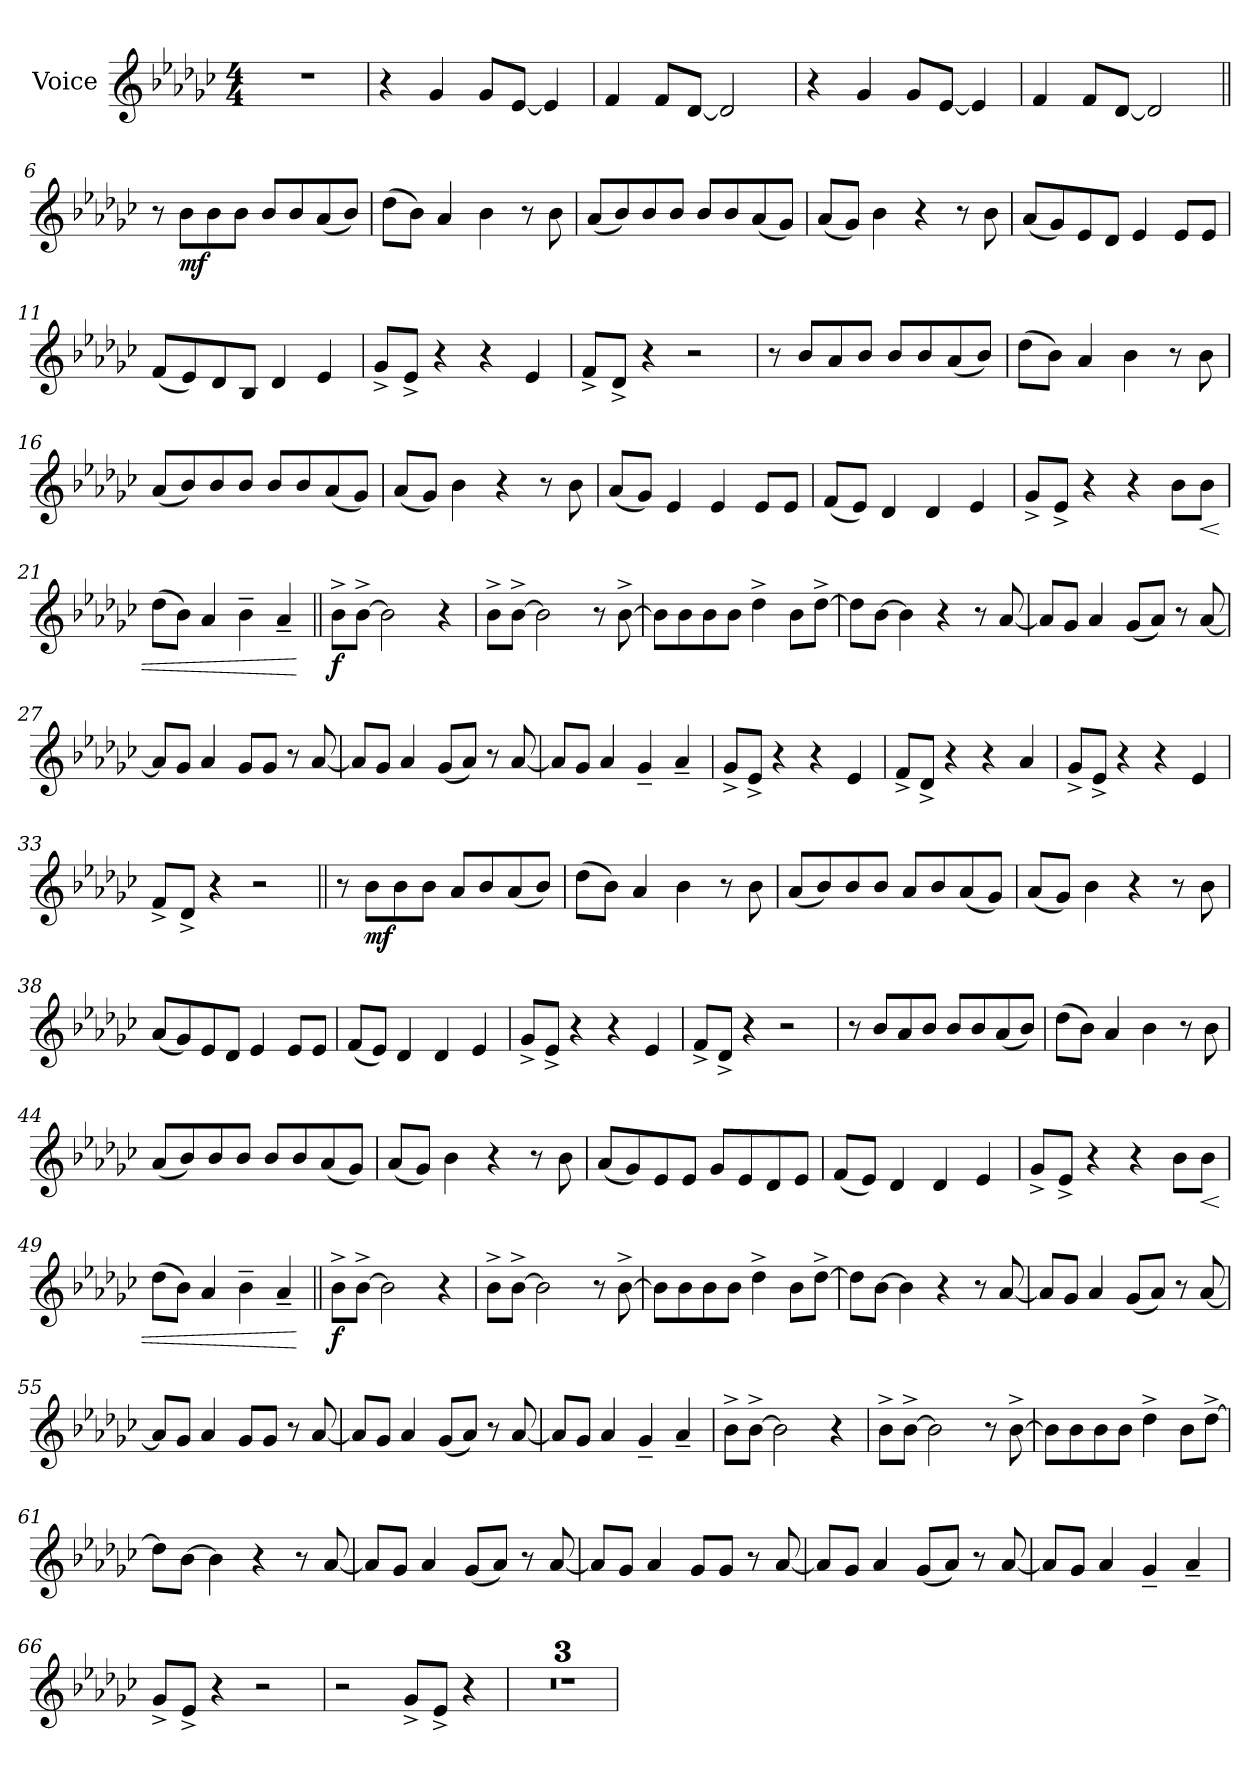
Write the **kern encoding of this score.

**kern	**dynam
*part1	*part1
*staff1	*staff1
*I"Voice	*
*I'Vc.	*
*clefG2	*
*k[b-e-a-d-g-c-]	*
*M4/4	*
*MM140	*
=1	=1
1r	.
=2	=2
4r	.
4g-!	.
8g-!L	.
[8e-!J	.
4e-!]	.
=3	=3
4f!	.
8f!L	.
[8d-!J	.
2d-!]	.
=4	=4
4r	.
4g-!	.
8g-!L	.
[8e-!J	.
4e-!]	.
=5	=5
4f!	.
8f!L	.
[8d-!J	.
2d-!]	.
=6||	=6||
8r	.
!	!LO:DY:b
8b-L	mf
8b-	.
8b-J	.
8b-L	.
8b-	.
(<8a-	.
8b-J)	.
=7	=7
(>8dd-L	.
8b-J)	.
4a-	.
4b-	.
8r	.
8b-	.
=8	=8
(<8a-L	.
8b-)	.
8b-	.
8b-J	.
8b-L	.
8b-	.
(<8a-	.
8g-J)	.
=9	=9
(<8a-L	.
8g-J)	.
4b-	.
4r	.
8r	.
8b-	.
=10	=10
(<8a-L	.
8g-)	.
8e-	.
8d-J	.
4e-	.
8e-L	.
8e-J	.
=11	=11
(<8fL	.
8e-)	.
8d-	.
8B-J	.
4d-	.
4e-	.
=12	=12
8g-^L	.
8e-^J	.
4r	.
4r	.
4e-	.
=13	=13
8f^L	.
8d-^J	.
4r	.
2r	.
=14	=14
8r	.
8b-L	.
8a-	.
8b-J	.
8b-L	.
8b-	.
(<8a-	.
8b-J)	.
=15	=15
(>8dd-L	.
8b-J)	.
4a-	.
4b-	.
8r	.
8b-	.
=16	=16
(<8a-L	.
8b-)	.
8b-	.
8b-J	.
8b-L	.
8b-	.
(<8a-	.
8g-J)	.
=17	=17
(<8a-L	.
8g-J)	.
4b-	.
4r	.
8r	.
8b-	.
=18	=18
(<8a-L	.
8g-J)	.
4e-	.
4e-	.
8e-L	.
8e-J	.
=19	=19
(<8fL	.
8e-J)	.
4d-	.
4d-	.
4e-	.
=20	=20
8g-^L	.
8e-^J	.
4r	.
4r	.
8b-L	.
!	!LO:HP:b
8b-J	<
=21	=21
(>8dd-L	.
8b-J)	.
4a-	.
4b-~	.
4a-~	.
.	[
=22||	=22||
!	!LO:DY:b
8b-^L	f
[8b-^J	.
2b-]	.
4r	.
=23	=23
8b-^L	.
[8b-^J	.
2b-]	.
8r	.
[8b-^	.
=24	=24
8b-L]	.
8b-	.
8b-	.
8b-J	.
4dd-^	.
8b-L	.
[8dd-^J	.
=25	=25
8dd-L]	.
[8b-J	.
4b-]	.
4r	.
8r	.
[8a-	.
=26	=26
8a-L]	.
8g-J	.
4a-	.
(<8g-L	.
8a-J)	.
8r	.
[8a-	.
=27	=27
8a-L]	.
8g-J	.
4a-	.
8g-L	.
8g-J	.
8r	.
[8a-	.
=28	=28
8a-L]	.
8g-J	.
4a-	.
(<8g-L	.
8a-J)	.
8r	.
[8a-	.
=29	=29
8a-L]	.
8g-J	.
4a-	.
4g-~	.
4a-~	.
=30	=30
8g-^L	.
8e-^J	.
4r	.
4r	.
4e-	.
=31	=31
8f^L	.
8d-^J	.
4r	.
4r	.
4a-	.
=32	=32
8g-^L	.
8e-^J	.
4r	.
4r	.
4e-	.
=33	=33
8f^L	.
8d-^J	.
4r	.
2r	.
=34||	=34||
8r	.
!	!LO:DY:b
8b-L	mf
8b-	.
8b-J	.
8a-L	.
8b-	.
(<8a-	.
8b-J)	.
=35	=35
(>8dd-L	.
8b-J)	.
4a-	.
4b-	.
8r	.
8b-	.
=36	=36
(<8a-L	.
8b-)	.
8b-	.
8b-J	.
8a-L	.
8b-	.
(<8a-	.
8g-J)	.
=37	=37
(<8a-L	.
8g-J)	.
4b-	.
4r	.
8r	.
8b-	.
=38	=38
(<8a-L	.
8g-)	.
8e-	.
8d-J	.
4e-	.
8e-L	.
8e-J	.
=39	=39
(<8fL	.
8e-J)	.
4d-	.
4d-	.
4e-	.
=40	=40
8g-^L	.
8e-^J	.
4r	.
4r	.
4e-	.
=41	=41
8f^L	.
8d-^J	.
4r	.
2r	.
=42	=42
8r	.
8b-L	.
8a-	.
8b-J	.
8b-L	.
8b-	.
(<8a-	.
8b-J)	.
=43	=43
(>8dd-L	.
8b-J)	.
4a-	.
4b-	.
8r	.
8b-	.
=44	=44
(<8a-L	.
8b-)	.
8b-	.
8b-J	.
8b-L	.
8b-	.
(<8a-	.
8g-J)	.
=45	=45
(<8a-L	.
8g-J)	.
4b-	.
4r	.
8r	.
8b-	.
=46	=46
(<8a-L	.
8g-)	.
8e-	.
8e-J	.
8g-L	.
8e-	.
8d-	.
8e-J	.
=47	=47
(<8fL	.
8e-J)	.
4d-	.
4d-	.
4e-	.
=48	=48
8g-^L	.
8e-^J	.
4r	.
4r	.
8b-L	.
!	!LO:HP:b
8b-J	<
=49	=49
(>8dd-L	.
8b-J)	.
4a-	.
4b-~	.
4a-~	.
.	[
=50||	=50||
!	!LO:DY:b
8b-^L	f
[8b-^J	.
2b-]	.
4r	.
=51	=51
8b-^L	.
[8b-^J	.
2b-]	.
8r	.
[8b-^	.
=52	=52
8b-L]	.
8b-	.
8b-	.
8b-J	.
4dd-^	.
8b-L	.
[8dd-^J	.
=53	=53
8dd-L]	.
[8b-J	.
4b-]	.
4r	.
8r	.
[8a-	.
=54	=54
8a-L]	.
8g-J	.
4a-	.
(<8g-L	.
8a-J)	.
8r	.
[8a-	.
=55	=55
8a-L]	.
8g-J	.
4a-	.
8g-L	.
8g-J	.
8r	.
[8a-	.
=56	=56
8a-L]	.
8g-J	.
4a-	.
(<8g-L	.
8a-J)	.
8r	.
[8a-	.
=57	=57
8a-L]	.
8g-J	.
4a-	.
4g-~	.
4a-~	.
=58	=58
8b-^L	.
[8b-^J	.
2b-]	.
4r	.
=59	=59
8b-^L	.
[8b-^J	.
2b-]	.
8r	.
[8b-^	.
=60	=60
8b-L]	.
8b-	.
8b-	.
8b-J	.
4dd-^	.
8b-L	.
[8dd-^J	.
=61	=61
8dd-L]	.
[8b-J	.
4b-]	.
4r	.
8r	.
[8a-	.
=62	=62
8a-L]	.
8g-J	.
4a-	.
(<8g-L	.
8a-J)	.
8r	.
[8a-	.
=63	=63
8a-L]	.
8g-J	.
4a-	.
8g-L	.
8g-J	.
8r	.
[8a-	.
=64	=64
8a-L]	.
8g-J	.
4a-	.
(<8g-L	.
8a-J)	.
8r	.
[8a-	.
=65	=65
8a-L]	.
8g-J	.
4a-	.
4g-~	.
4a-~	.
=66	=66
8g-^L	.
8e-^J	.
4r	.
2r	.
=67	=67
2r	.
8g-^L	.
8e-^J	.
4r	.
=68	=68
1r	.
=69	=69
1r	.
=70	=70
1r	.
=	=
*-	*-
